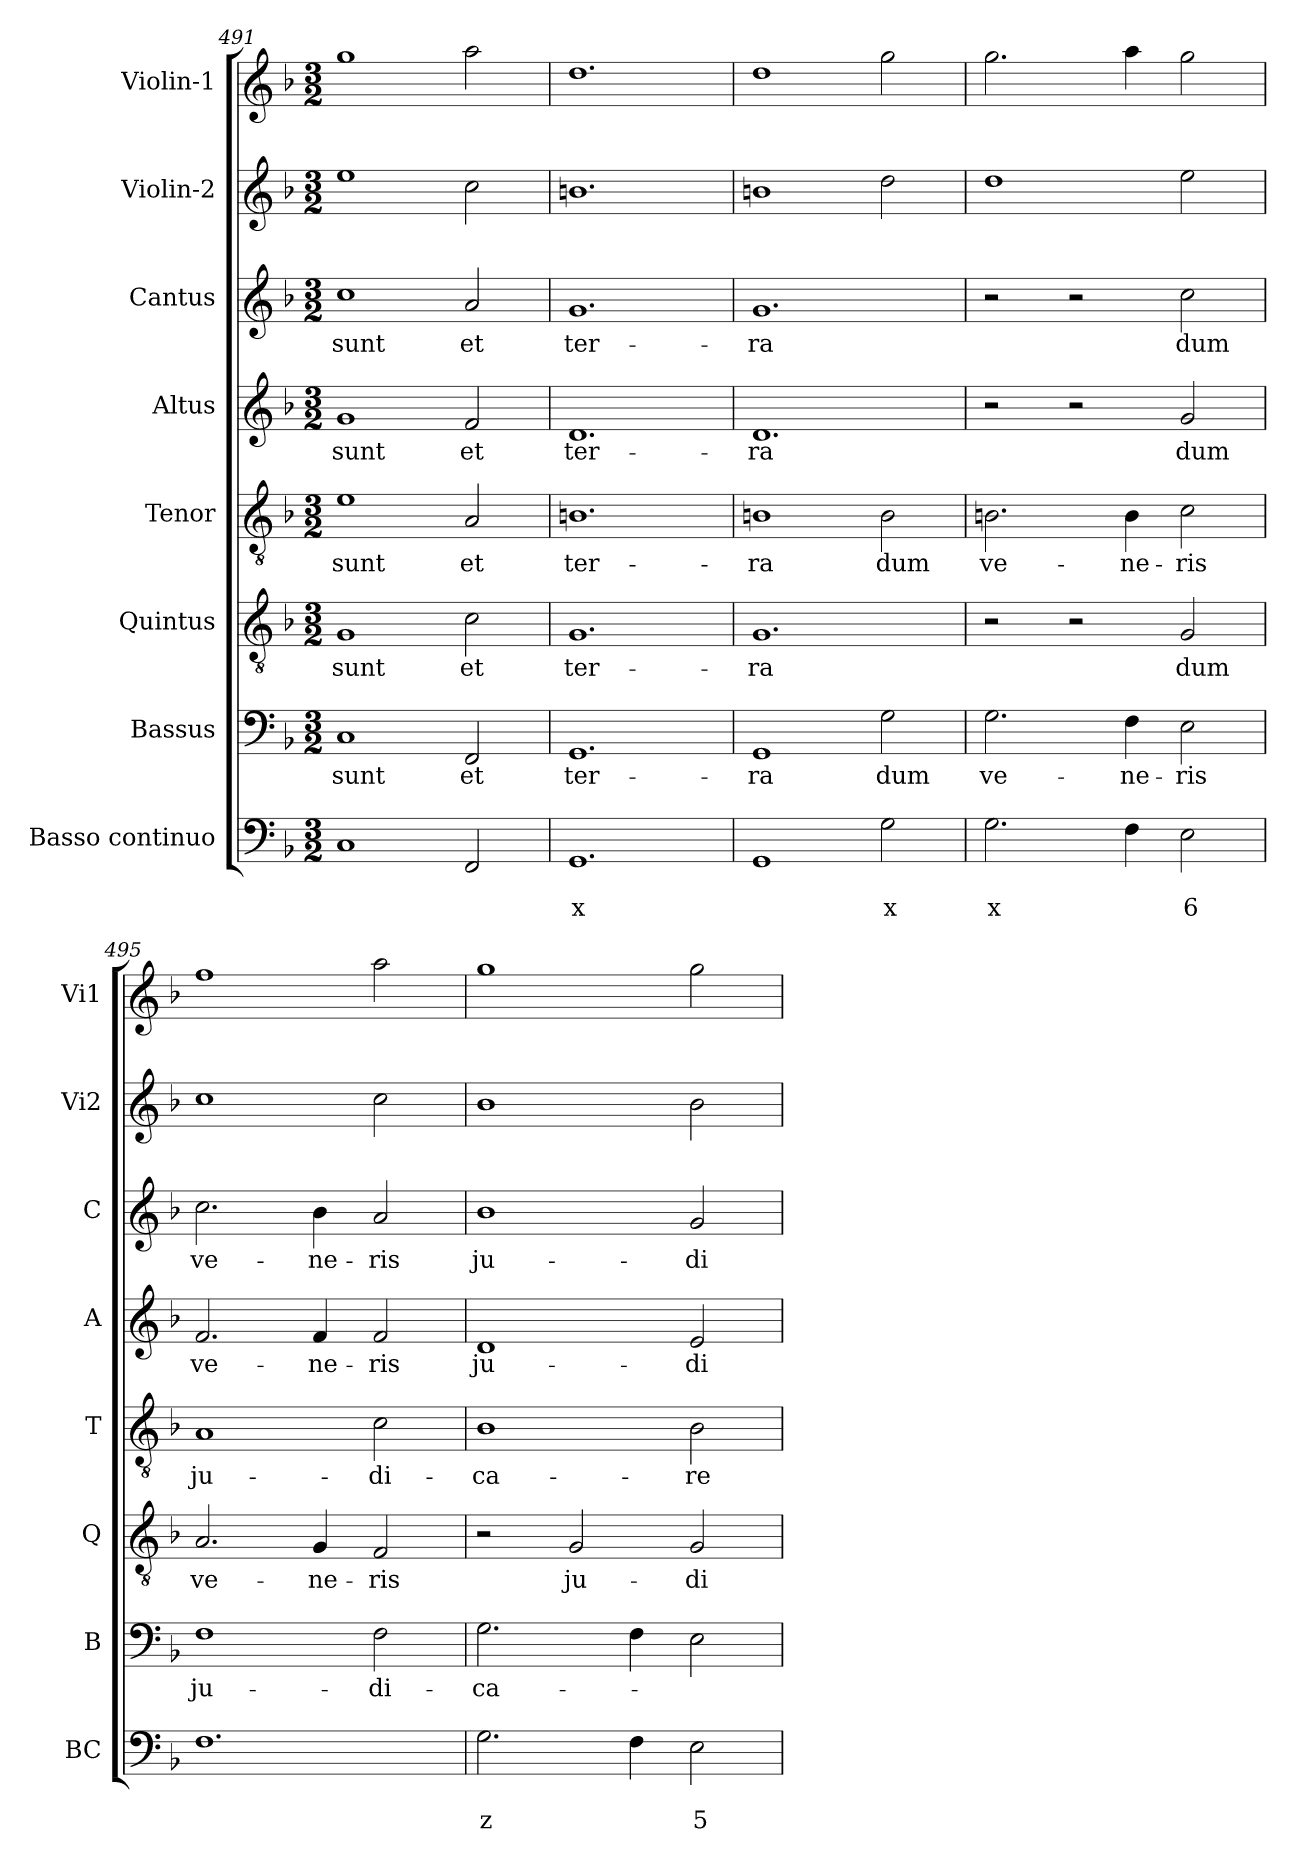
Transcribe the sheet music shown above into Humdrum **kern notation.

**kern	**text	**text	**kern	**text	**kern	**text	**kern	**text	**kern	**text	**kern	**text	**kern	**kern
*part8	*part8	*part8	*part7	*part7	*part6	*part6	*part5	*part5	*part4	*part4	*part3	*part3	*part2	*part1
*staff8	*staff8	*staff8	*staff7	*staff7	*staff6	*staff6	*staff5	*staff5	*staff4	*staff4	*staff3	*staff3	*staff2	*staff1
*I"Basso continuo	*	*	*I"Bassus	*	*I"Quintus	*	*I"Tenor	*	*I"Altus	*	*I"Cantus	*	*I"Violin-2	*I"Violin-1
*I'BC	*	*	*I'B	*	*I'Q	*	*I'T	*	*I'A	*	*I'C	*	*I'Vi2	*I'Vi1
*clefF4	*	*	*clefF4	*	*clefGv2	*	*clefGv2	*	*clefG2	*	*clefG2	*	*clefG2	*clefG2
*k[b-]	*	*	*k[b-]	*	*k[b-]	*	*k[b-]	*	*k[b-]	*	*k[b-]	*	*k[b-]	*k[b-]
*F:	*	*	*F:	*	*F:	*	*F:	*	*F:	*	*F:	*	*F:	*F:
*M3/2	*	*	*M3/2	*	*M3/2	*	*M3/2	*	*M3/2	*	*M3/2	*	*M3/2	*M3/2
=491	=491	=491	=491	=491	=491	=491	=491	=491	=491	=491	=491	=491	=491	=491
!	!	!	!	!LO:LY:b	!	!LO:LY:b	!	!LO:LY:b	!	!LO:LY:b	!	!LO:LY:b	!	!
1C	.	.	1C	sunt	1G	sunt	1e	sunt	1g	sunt	1cc	sunt	1ee	1gg
!	!	!	!	!LO:LY:b	!	!LO:LY:b	!	!LO:LY:b	!	!LO:LY:b	!	!LO:LY:b	!	!
2FF/	.	.	2FF/	et	2c\	et	2A/	et	2f/	et	2a/	et	2cc\	2aa\
=492	=492	=492	=492	=492	=492	=492	=492	=492	=492	=492	=492	=492	=492	=492
!	!	!LO:LY:b	!	!LO:LY:b	!	!LO:LY:b	!	!LO:LY:b	!	!LO:LY:b	!	!LO:LY:b	!	!
1.GG	.	x	1.GG	ter-	1.G	ter-	1.Bn	ter-	1.d	ter-	1.g	ter-	1.bn	1.dd
=493	=493	=493	=493	=493	=493	=493	=493	=493	=493	=493	=493	=493	=493	=493
!	!	!	!	!LO:LY:b	!	!LO:LY:b	!	!LO:LY:b	!	!LO:LY:b	!	!LO:LY:b	!	!
1GG	.	.	1GG	-ra	1.G	-ra	1Bn	-ra	1.d	-ra	1.g	-ra	1bn	1dd
!	!	!LO:LY:b	!	!LO:LY:b	!	!	!	!LO:LY:b	!	!	!	!	!	!
2G\	.	x	2G\	dum	.	.	2B\	dum	.	.	.	.	2dd\	2gg\
!!LO:LB:g=z
=494	=494	=494	=494	=494	=494	=494	=494	=494	=494	=494	=494	=494	=494	=494
!	!	!LO:LY:b	!	!LO:LY:b	!	!	!	!LO:LY:b	!	!	!	!	!	!
2.G\	.	x	2.G\	ve-	2r	.	2.Bn\	ve-	2r	.	2r	.	1dd	2.gg\
.	.	.	.	.	2r	.	.	.	2r	.	2r	.	.	.
!	!	!	!	!LO:LY:b	!	!	!	!LO:LY:b	!	!	!	!	!	!
4F\	.	.	4F\	-ne-	.	.	4B\	-ne-	.	.	.	.	.	4aa\
!	!	!LO:LY:b	!	!LO:LY:b	!	!LO:LY:b	!	!LO:LY:b	!	!LO:LY:b	!	!LO:LY:b	!	!
2E\	.	6	2E\	-ris	2G/	dum	2c\	-ris	2g/	dum	2cc\	dum	2ee\	2gg\
=495	=495	=495	=495	=495	=495	=495	=495	=495	=495	=495	=495	=495	=495	=495
!	!	!	!	!LO:LY:b	!	!LO:LY:b	!	!LO:LY:b	!	!LO:LY:b	!	!LO:LY:b	!	!
1.F	.	.	1F	ju-	2.A/	ve-	1A	ju-	2.f/	ve-	2.cc\	ve-	1cc	1ff
!	!	!	!	!	!	!LO:LY:b	!	!	!	!LO:LY:b	!	!LO:LY:b	!	!
.	.	.	.	.	4G/	-ne-	.	.	4f/	-ne-	4b-\	-ne-	.	.
!	!	!	!	!LO:LY:b	!	!LO:LY:b	!	!LO:LY:b	!	!LO:LY:b	!	!LO:LY:b	!	!
.	.	.	2F\	-di-	2F/	-ris	2c\	-di-	2f/	-ris	2a/	-ris	2cc\	2aa\
=496	=496	=496	=496	=496	=496	=496	=496	=496	=496	=496	=496	=496	=496	=496
!	!	!LO:LY:b	!	!LO:LY:b	!	!	!	!LO:LY:b	!	!LO:LY:b	!	!LO:LY:b	!	!
2.G\	.	z	2.G\	-ca-	2r	.	1B-	-ca-	1d	ju-	1b-	ju-	1b-	1gg
!	!	!	!	!	!	!LO:LY:b	!	!	!	!	!	!	!	!
.	.	.	.	.	2G/	ju-	.	.	.	.	.	.	.	.
4F\	.	.	4F\	.	.	.	.	.	.	.	.	.	.	.
!	!	!LO:LY:b	!	!	!	!LO:LY:b	!	!LO:LY:b	!	!LO:LY:b	!	!LO:LY:b	!	!
2E\	.	5	2E\	.	2G/	-di-	2B-\	-re	2e/	-di-	2g/	-di-	2b-\	2gg\
=	=	=	=	=	=	=	=	=	=	=	=	=	=	=
*-	*-	*-	*-	*-	*-	*-	*-	*-	*-	*-	*-	*-	*-	*-
